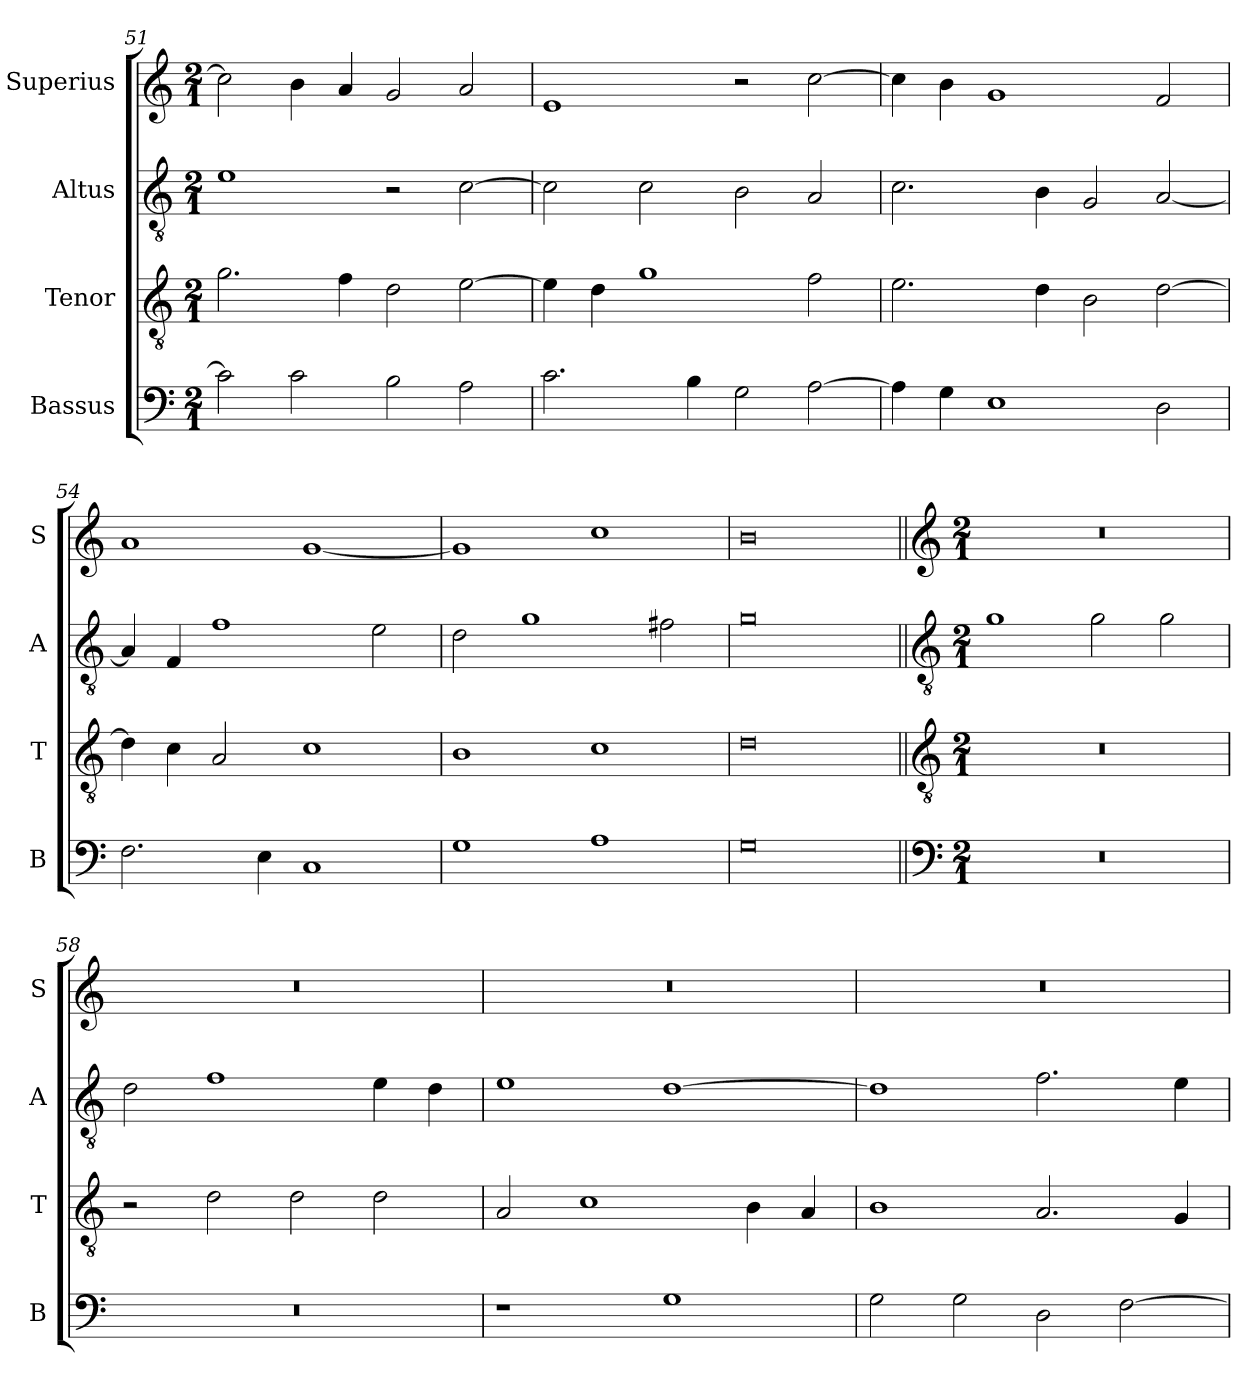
**kern	**kern	**kern	**kern
*part4	*part3	*part2	*part1
*staff4	*staff3	*staff2	*staff1
*I"Bassus	*I"Tenor	*I"Altus	*I"Superius
*I'B	*I'T	*I'A	*I'S
*clefF4	*clefGv2	*clefGv2	*clefG2
*k[]	*k[]	*k[]	*k[]
*M2/1	*M2/1	*M2/1	*M2/1
=51	=51	=51	=51
2c\]	2.g\	1e	2cc\]
2c\	.	.	4b\
.	4f\	.	4a/
2B\	2d\	2r	2g/
2A\	[2e\	[2c\	2a/
=52	=52	=52	=52
2.c\	4e\]	2c\]	1e
.	4d\	.	.
.	1g	2c\	.
4B\	.	.	.
2G\	.	2B\	2r
[2A\	2f\	2A/	[2cc\
=53	=53	=53	=53
4A\]	2.e\	2.c\	4cc\]
4G\	.	.	4b\
1E	.	.	1g
.	4d\	4B\	.
.	2B\	2G/	.
2D\	[2d\	[2A/	2f/
=54	=54	=54	=54
2.F\	4d\]	4A/]	1a
.	4c\	4F/	.
.	2A/	1f	.
4E\	.	.	.
1C	1c	.	[1g
.	.	2e\	.
=55	=55	=55	=55
1G	1B	2d\	1g]
.	.	1g	.
1A	1c	.	1cc
.	.	2f#X\	.
=56	=56	=56	=56
0G	0d	0g	0b
!!LO:LB:g=z
=57||	=57||	=57||	=57||
*clefF4	*clefGv2	*clefGv2	*clefG2
*k[]	*k[]	*k[]	*k[]
*M2/1	*M2/1	*M2/1	*M2/1
0r	0r	1g	0r
.	.	2g\	.
.	.	2g\	.
=58	=58	=58	=58
0r	2r	2d\	0r
.	2d\	1f	.
.	2d\	.	.
.	2d\	4e\	.
.	.	4d\	.
=59	=59	=59	=59
1r	2A/	1e	0r
.	1c	.	.
1G	.	[1d	.
.	4B\	.	.
.	4A/	.	.
=60	=60	=60	=60
2G\	1B	1d]	0r
2G\	.	.	.
2D\	2.A/	2.f\	.
[2F\	.	.	.
.	4G/	4e\	.
=	=	=	=
*-	*-	*-	*-
